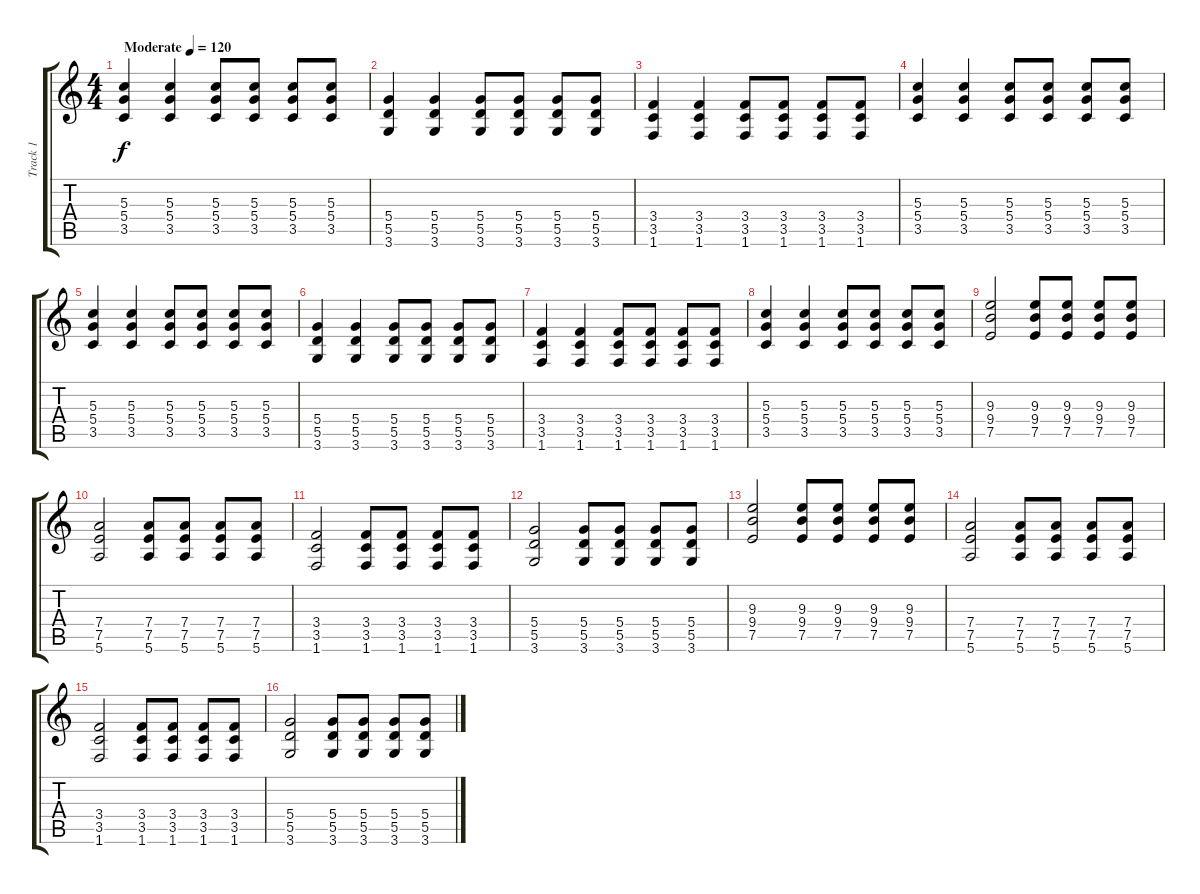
\track ("Track 1" "Track 1") {instrument acousticguitarsteel}
\staff {score tabs}
\tuning (E4 B3 G3 D3 A2 E2) {hide}
\ts (4 4)
\tempo (120 "Moderate")
\clef g2
\ks c
(5.3 5.4 3.5).4{dy f instrument acousticguitarsteel} (5.3 5.4 3.5).4 (5.3 5.4 3.5).8 (5.3 5.4 3.5).8 (5.3 5.4 3.5).8 (5.3 5.4 3.5).8 |
(5.4 5.5 3.6).4 (5.4 5.5 3.6).4 (5.4 5.5 3.6).8 (5.4 5.5 3.6).8 (5.4 5.5 3.6).8 (5.4 5.5 3.6).8 |
(3.4 3.5 1.6).4 (3.4 3.5 1.6).4 (3.4 3.5 1.6).8 (3.4 3.5 1.6).8 (3.4 3.5 1.6).8 (3.4 3.5 1.6).8 |
(5.3 5.4 3.5).4 (5.3 5.4 3.5).4 (5.3 5.4 3.5).8 (5.3 5.4 3.5).8 (5.3 5.4 3.5).8 (5.3 5.4 3.5).8 |
(5.3 5.4 3.5).4 (5.3 5.4 3.5).4 (5.3 5.4 3.5).8 (5.3 5.4 3.5).8 (5.3 5.4 3.5).8 (5.3 5.4 3.5).8 |
(5.4 5.5 3.6).4 (5.4 5.5 3.6).4 (5.4 5.5 3.6).8 (5.4 5.5 3.6).8 (5.4 5.5 3.6).8 (5.4 5.5 3.6).8 |
(3.4 3.5 1.6).4 (3.4 3.5 1.6).4 (3.4 3.5 1.6).8 (3.4 3.5 1.6).8 (3.4 3.5 1.6).8 (3.4 3.5 1.6).8 |
(5.3 5.4 3.5).4 (5.3 5.4 3.5).4 (5.3 5.4 3.5).8 (5.3 5.4 3.5).8 (5.3 5.4 3.5).8 (5.3 5.4 3.5).8 |
(9.3 9.4 7.5).2 (9.3 9.4 7.5).8 (9.3 9.4 7.5).8 (9.3 9.4 7.5).8 (9.3 9.4 7.5).8 |
(7.4 7.5 5.6).2 (7.4 7.5 5.6).8 (7.4 7.5 5.6).8 (7.4 7.5 5.6).8 (7.4 7.5 5.6).8 |
(3.4 3.5 1.6).2 (3.4 3.5 1.6).8 (3.4 3.5 1.6).8 (3.4 3.5 1.6).8 (3.4 3.5 1.6).8 |
(5.4 5.5 3.6).2 (5.4 5.5 3.6).8 (5.4 5.5 3.6).8 (5.4 5.5 3.6).8 (5.4 5.5 3.6).8 |
(9.3 9.4 7.5).2 (9.3 9.4 7.5).8 (9.3 9.4 7.5).8 (9.3 9.4 7.5).8 (9.3 9.4 7.5).8 |
(7.4 7.5 5.6).2 (7.4 7.5 5.6).8 (7.4 7.5 5.6).8 (7.4 7.5 5.6).8 (7.4 7.5 5.6).8 |
(3.4 3.5 1.6).2 (3.4 3.5 1.6).8 (3.4 3.5 1.6).8 (3.4 3.5 1.6).8 (3.4 3.5 1.6).8 |
(5.4 5.5 3.6).2 (5.4 5.5 3.6).8 (5.4 5.5 3.6).8 (5.4 5.5 3.6).8 (5.4 5.5 3.6).8
